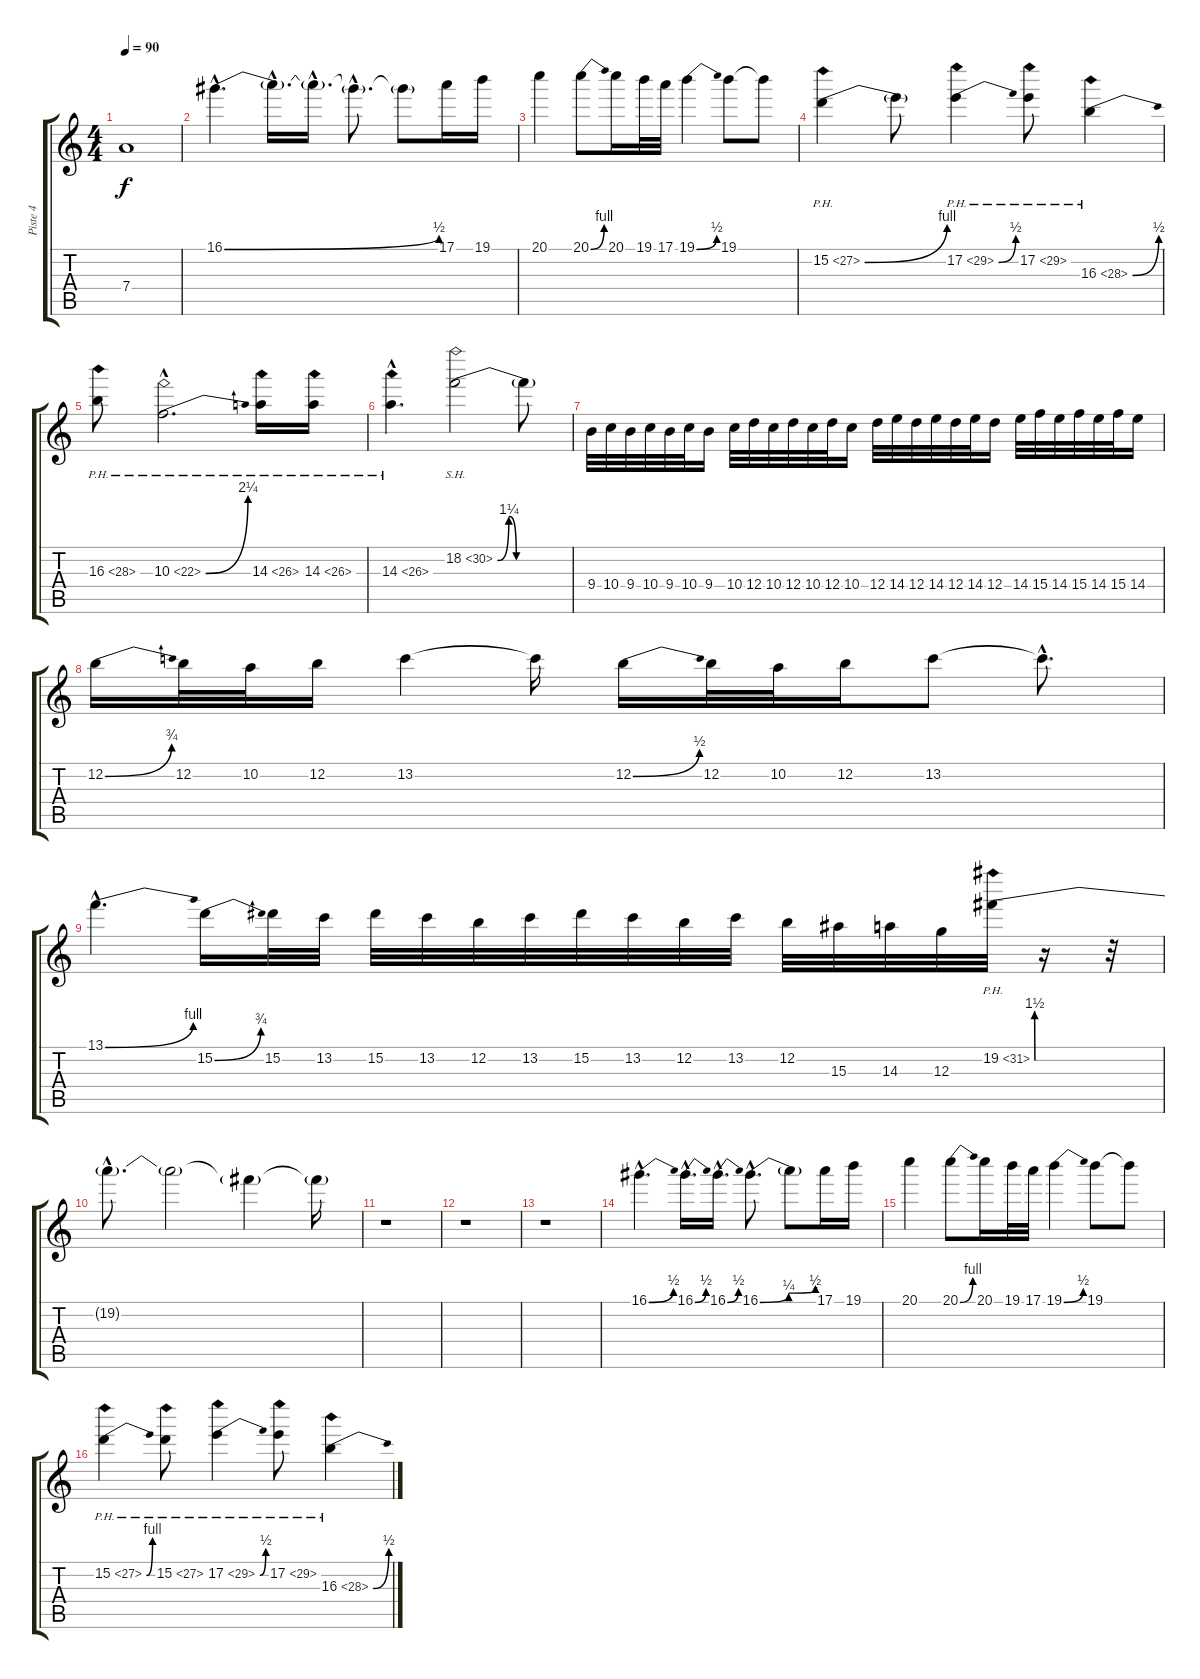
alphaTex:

\track ("Piste 4" "Piste 4") {instrument overdrivenguitar}
\staff {score tabs}
\tuning (E4 B3 G3 D3 A2 E2) {hide}
\ts (4 4)
\tempo 90
\clef g2
\ks c
7.4.1{dy f} |
16.1{be (bend 0 0 60 2) hac}.4{d} 16.1{hac t}.16{d} 16.1{hac t}.16{d} 16.1{hac t}.8{d} 16.1{t}.8 17.1.16 19.1.16 |
20.1.4 20.1{be (bend 0 0 60 4)}.8 20.1.16 19.1.32 17.1.32 19.1{be (bend 0 0 60 2)}.4 19.1.8 19.1{t}.8 |
15.2{be (bend 0 0 60 4) ph 12}.4 15.2{t}.8 17.2{be (bend 0 0 60 2) ph 12}.4 17.2{ph 12}.8 16.3{be (bend 0 0 60 2) ph 12}.4 |
16.3{ph 12}.8 10.3{be (bend 0 0 60 9) ph 12 hac}.2{d} 14.3{ph 12}.16 14.3{ph 12}.16 |
14.3{ph 12 hac}.4{d} 18.2{be (custom 0 0 9 5 15 0 20 0 24 0 30 0 60 0) sh 12}.2 18.2{t}.8 |
9.4.32 10.4.32 9.4.32 10.4.32 9.4.32 10.4.32 9.4.16 10.4.32 12.4.32 10.4.32 12.4.32 10.4.32 12.4.32 10.4.16 12.4.32 14.4.32 12.4.32 14.4.32 12.4.32 14.4.32 12.4.16 14.4.32 15.4.32 14.4.32 15.4.32 14.4.32 15.4.32 14.4.16 |
12.2{be (bend 0 0 60 3)}.16 12.2.32 10.2.32 12.2.16 13.2.4 13.2{t}.16 12.2{be (bend 0 0 60 2)}.16 12.2.32 10.2.32 12.2.16 13.2.8 13.2{hac t}.8{d} |
13.1{be (bend 0 0 60 4) hac}.4{d} 15.2{be (bend 0 0 60 3)}.16 15.2.32 13.2.32 15.2.32 13.2.32 12.2.32 13.2.32 15.2.32 13.2.32 12.2.32 13.2.32 12.2.32 15.3.32 14.3.32 12.3.32 19.2{be (bend 0 0 60 6) ph 12}.32 r.16 r.32 |
19.2{hac t}.8{d} 19.2{t}.2 19.2{t}.4 19.2{t}.16 |
r.1 |
r.1 |
r.1 |
16.1{be (bend 0 0 60 2) hac}.4{d} 16.1{be (bend 0 0 60 2) hac}.16{d} 16.1{be (bend 0 0 60 2) hac}.16{d} 16.1{be (custom 0 0 30 1 58 2 60 2) hac}.8{d} 16.1{t}.8 17.1.16 19.1.16 |
20.1.4 20.1{be (bend 0 0 60 4)}.8 20.1.16 19.1.32 17.1.32 19.1{be (bend 0 0 60 2)}.4 19.1.8 19.1{t}.8 |
15.2{be (bend 0 0 60 4) ph 12}.4 15.2{ph 12}.8 17.2{be (bend 0 0 60 2) ph 12}.4 17.2{ph 12}.8 16.3{be (bend 0 0 60 2) ph 12}.4
